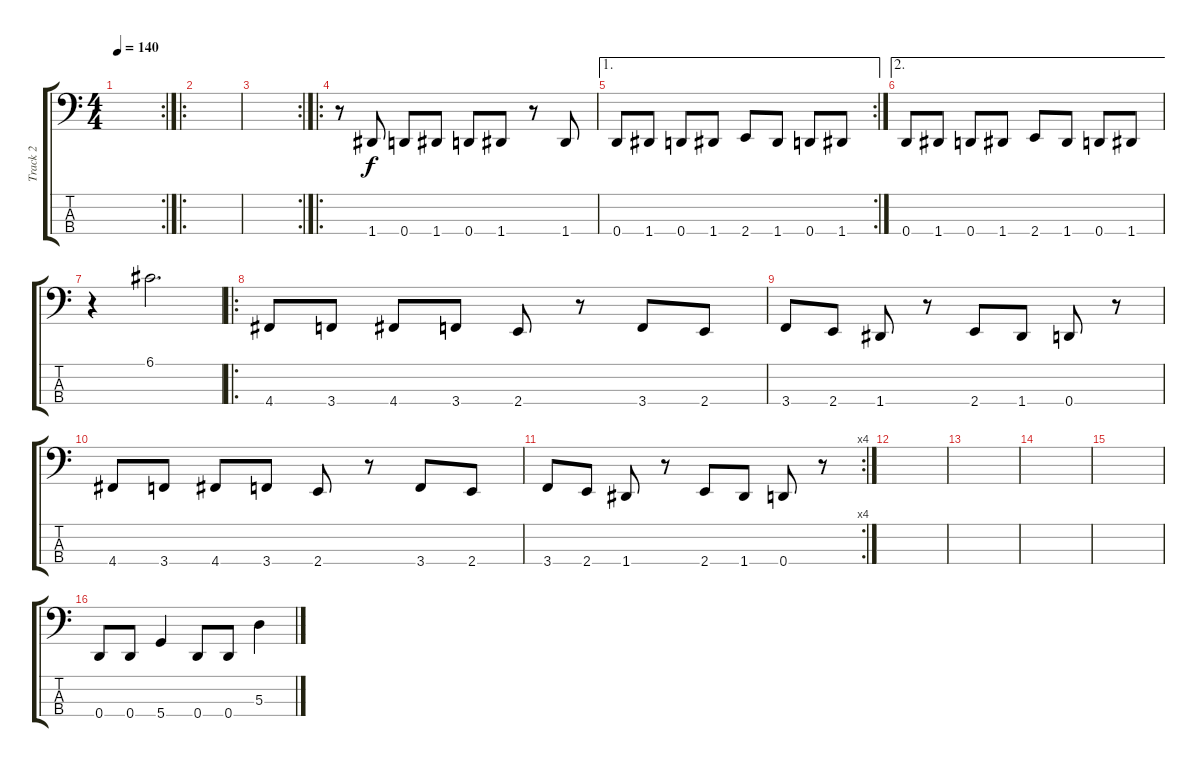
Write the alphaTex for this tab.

\track ("Track 2" "Track 2") {instrument electricbassfinger}
\staff {score tabs}
\tuning (G2 D2 A1 D1) {hide}
\rc 2
\ts (4 4)
\tempo 140
\clef f4
\ks c
|
\ro
|
\rc 2
|
\ro
r.8 1.4.8 0.4.8 1.4.8 0.4.8 1.4.8 r.8 1.4.8 |
\ae 1
\rc 2
0.4.8 1.4.8 0.4.8 1.4.8 2.4.8 1.4.8 0.4.8 1.4.8 |
\ae 2
0.4.8 1.4.8 0.4.8 1.4.8 2.4.8 1.4.8 0.4.8 1.4.8 |
r.4 6.1.2{d instrument reversecymbal} |
\ro
4.4.8{instrument electricbassfinger} 3.4.8 4.4.8 3.4.8 2.4.8 r.8 3.4.8 2.4.8 |
3.4.8 2.4.8 1.4.8 r.8 2.4.8 1.4.8 0.4.8 r.8 |
4.4.8{instrument electricbassfinger} 3.4.8 4.4.8 3.4.8 2.4.8 r.8 3.4.8 2.4.8 |
\rc 4
3.4.8 2.4.8 1.4.8 r.8 2.4.8 1.4.8 0.4.8 r.8 |
|
|
|
|
0.4.8 0.4.8 5.4.4 0.4.8 0.4.8 5.3.4
